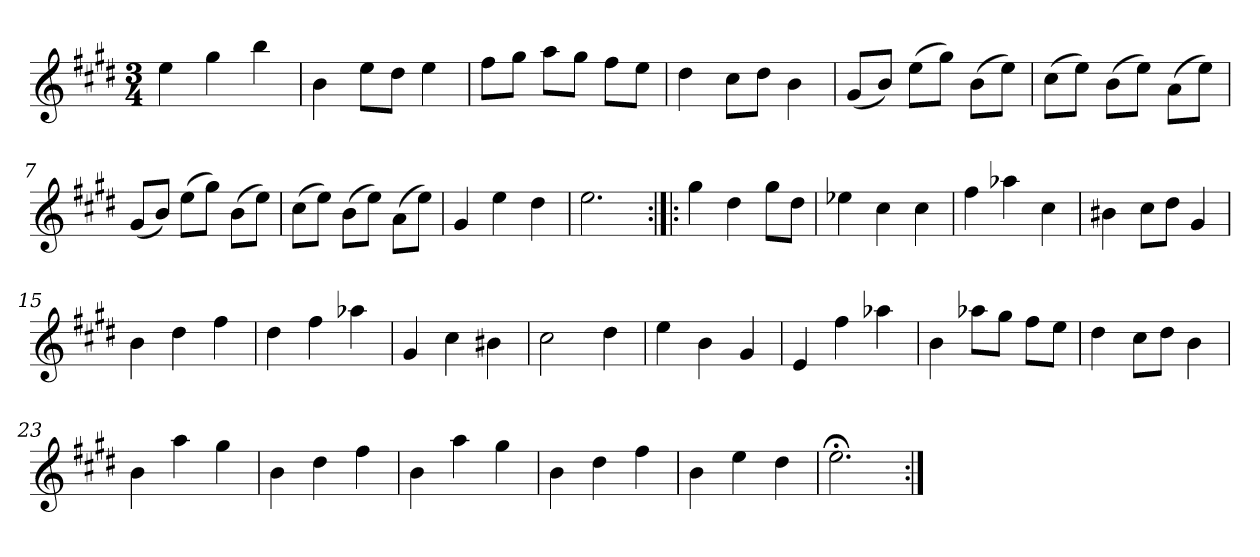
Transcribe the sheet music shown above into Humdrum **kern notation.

**kern
*part1
*staff1
*clefG2
*k[f#c#g#d#]
*E:
*M3/4
*MM120
=1
4ee
4gg#
4bb
=2
4b
8ee\L
8dd#\J
4ee
=3
8ff#\L
8gg#\J
8aa\L
8gg#\J
8ff#\L
8ee\J
=4
4dd#
8cc#\L
8dd#\J
4b
=5
(8g#/L
8b/J)
(8ee\L
8gg#\J)
(8b\L
8ee\J)
=6
(8cc#\L
8ee\J)
(8b\L
8ee\J)
(8a\L
8ee\J)
=7
(8g#/L
8b/J)
(8ee\L
8gg#\J)
(8b\L
8ee\J)
=8
(8cc#\L
8ee\J)
(8b\L
8ee\J)
(8a\L
8ee\J)
=9
4g#
4ee
4dd#
=10
2.ee
=11:|!|:
4gg#
4dd#
8gg#\L
8dd#\J
=12
4ee-X
4cc#
4cc#
=13
4ff#
4aa-X
4cc#
=14
4b#X
8cc#\L
8dd#\J
4g#
=15
4b
4dd#
4ff#
=16
4dd#
4ff#
4aa-X
=17
4g#
4cc#
4b#X
=18
2cc#
4dd#
=19
4ee
4b
4g#
=20
4e
4ff#
4aa-X
=21
4b
8aa-X\L
8gg#\J
8ff#\L
8ee\J
=22
4dd#
8cc#\L
8dd#\J
4b
=23
4b
4aa
4gg#
=24
4b
4dd#
4ff#
=25
4b
4aa
4gg#
=26
4b
4dd#
4ff#
=27
4b
4ee
4dd#
=28
2.ee;<
=:|!
*-
